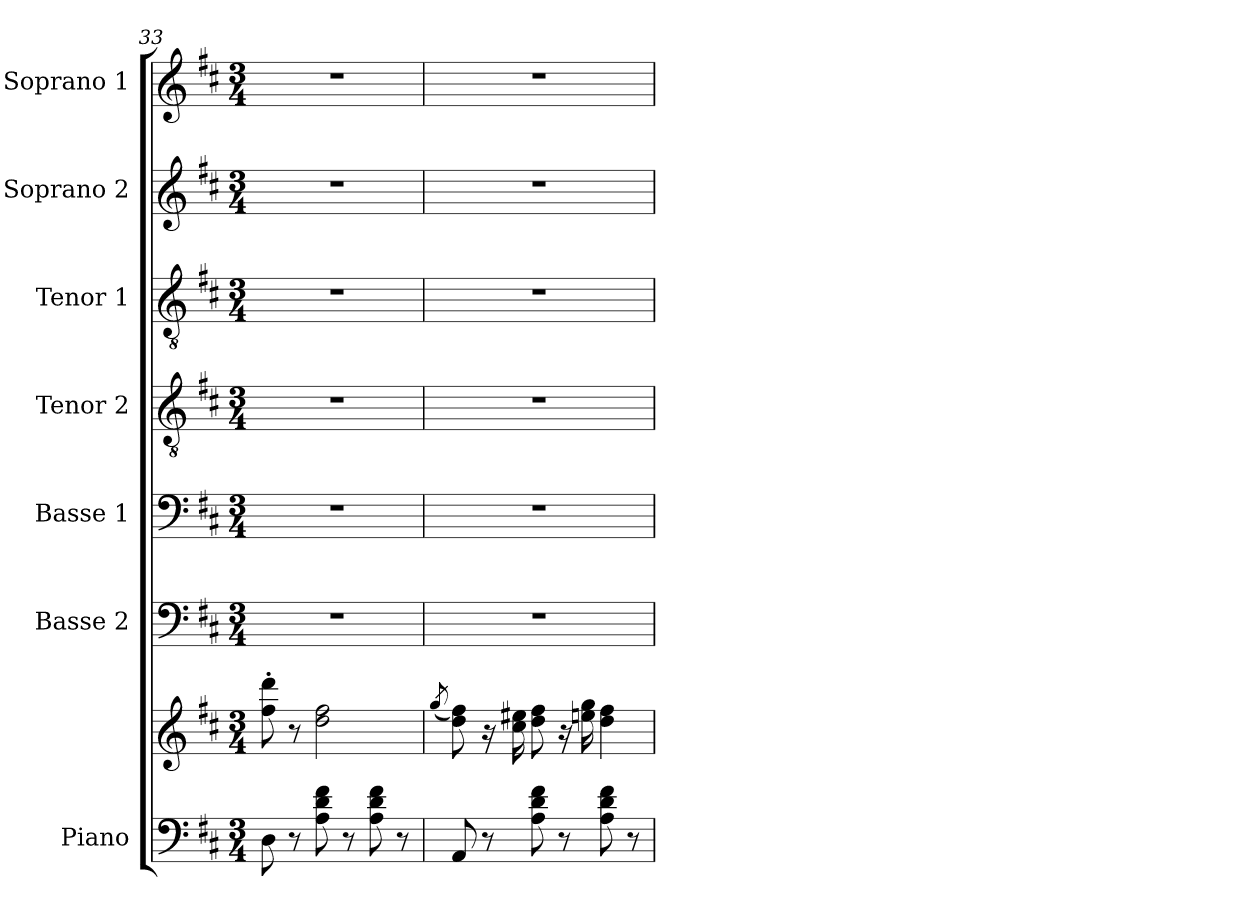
**kern	**kern	**kern	**kern	**kern	**kern	**kern	**kern
*part7	*part7	*part6	*part5	*part4	*part3	*part2	*part1
*staff8	*staff7	*staff6	*staff5	*staff4	*staff3	*staff2	*staff1
*I"Piano	*	*I"Basse 2	*I"Basse 1	*I"Tenor 2	*I"Tenor 1	*I"Soprano 2	*I"Soprano 1
*I'Pno.	*	*I'B2	*I'B1	*I'T2	*I'T1	*I'S2	*I'S1
*clefF4	*clefG2	*clefF4	*clefF4	*clefGv2	*clefGv2	*clefG2	*clefG2
*k[f#c#]	*k[f#c#]	*k[f#c#]	*k[f#c#]	*k[f#c#]	*k[f#c#]	*k[f#c#]	*k[f#c#]
*M3/4	*M3/4	*M3/4	*M3/4	*M3/4	*M3/4	*M3/4	*M3/4
=33	=33	=33	=33	=33	=33	=33	=33
8D\	8ff#\' 8ddd\'	2.r	2.r	2.r	2.r	2.r	2.r
8r	8r	.	.	.	.	.	.
8A\ 8d\ 8f#\	2dd\ 2ff#\	.	.	.	.	.	.
8r	.	.	.	.	.	.	.
8A\ 8d\ 8f#\	.	.	.	.	.	.	.
8r	.	.	.	.	.	.	.
!!LO:PB:g=z
=34	=34	=34	=34	=34	=34	=34	=34
.	(8qgg/	.	.	.	.	.	.
8AA/	8dd\ 8ff#\)	2.r	2.r	2.r	2.r	2.r	2.r
8r	16r	.	.	.	.	.	.
.	16cc#\ 16ee#X\	.	.	.	.	.	.
8A\ 8d\ 8f#\	8dd\ 8ff#\	.	.	.	.	.	.
8r	16r	.	.	.	.	.	.
.	16een\ 16gg\	.	.	.	.	.	.
8A\ 8d\ 8f#\	4dd\ 4ff#\	.	.	.	.	.	.
8r	.	.	.	.	.	.	.
=	=	=	=	=	=	=	=
*-	*-	*-	*-	*-	*-	*-	*-
